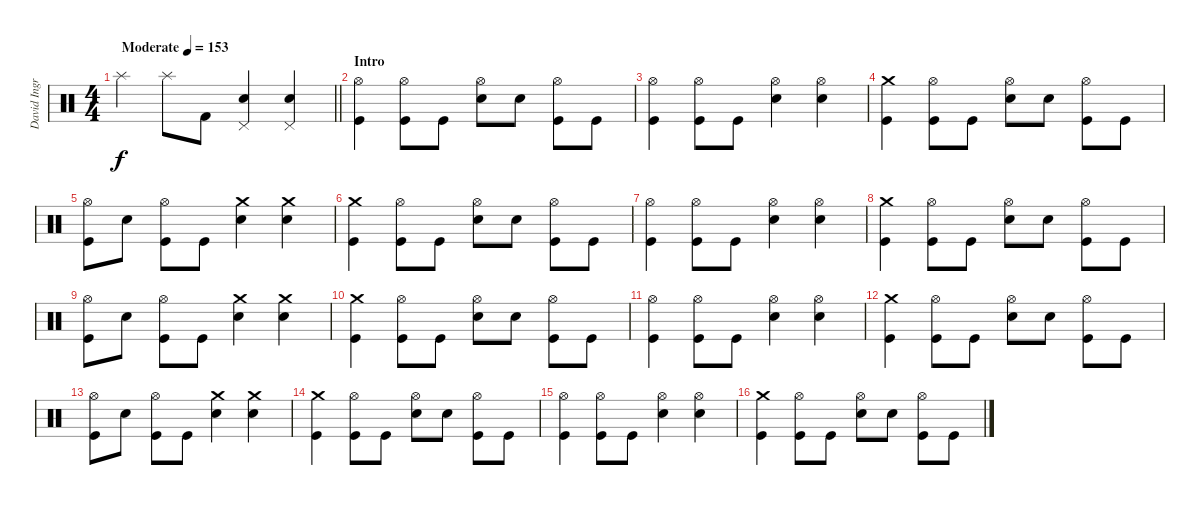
\track ("David Ingraham" "David Ingr") {instrument percussion}
\staff {score}
\articulation defaults
\ts (4 4)
\tempo (153 "Moderate")
\clef neutral
\barLineRight lightlight
\ks c "Splash (hit)".4{dy f} "Splash (hit)".8 "Kick (hit) 2".8
("Electric Snare (hit)" "Pedal Hi-Hat (hit)").4 ("Electric Snare (hit)" "Pedal Hi-Hat (hit)").4 |
\section ("" "Intro")
("Hi-Hat (open)" "Kick (hit)").4 ("Hi-Hat (open)" "Kick (hit)").8 "Kick (hit)".8 ("Hi-Hat (open)" "Snare (hit) 2").8 "Snare (hit) 2".8 ("Hi-Hat (open)" "Kick (hit)").8 "Kick (hit)".8 |
("Hi-Hat (open)" "Kick (hit)").4 ("Hi-Hat (open)" "Kick (hit)").8 "Kick (hit)".8 ("Hi-Hat (open)" "Snare (hit) 2").4 ("Hi-Hat (open)" "Snare (hit) 2").4 |
("Crash medium (hit)" "Kick (hit)").4 ("Hi-Hat (open)" "Kick (hit)").8 "Kick (hit)".8 ("Hi-Hat (open)" "Snare (hit) 2").8 "Snare (hit) 2".8 ("Hi-Hat (open)" "Kick (hit)").8 "Kick (hit)".8 |
("Hi-Hat (open)" "Kick (hit)").8 "Snare (hit) 2".8 ("Hi-Hat (open)" "Kick (hit)").8 "Kick (hit)".8 ("Crash medium (hit)" "Snare (hit) 2").4 ("Crash medium (hit)" "Snare (hit) 2").4 |
("Crash medium (hit)" "Kick (hit)").4 ("Hi-Hat (open)" "Kick (hit)").8 "Kick (hit)".8 ("Hi-Hat (open)" "Snare (hit) 2").8 "Snare (hit) 2".8 ("Hi-Hat (open)" "Kick (hit)").8 "Kick (hit)".8 |
("Hi-Hat (open)" "Kick (hit)").4 ("Hi-Hat (open)" "Kick (hit)").8 "Kick (hit)".8 ("Hi-Hat (open)" "Snare (hit) 2").4 ("Hi-Hat (open)" "Snare (hit) 2").4 |
("Crash medium (hit)" "Kick (hit)").4 ("Hi-Hat (open)" "Kick (hit)").8 "Kick (hit)".8 ("Hi-Hat (open)" "Snare (hit) 2").8 "Snare (hit) 2".8 ("Hi-Hat (open)" "Kick (hit)").8 "Kick (hit)".8 |
("Hi-Hat (open)" "Kick (hit)").8 "Snare (hit) 2".8 ("Hi-Hat (open)" "Kick (hit)").8 "Kick (hit)".8 ("Crash medium (hit)" "Snare (hit) 2").4 ("Crash medium (hit)" "Snare (hit) 2").4 |
("Crash medium (hit)" "Kick (hit)").4 ("Hi-Hat (open)" "Kick (hit)").8 "Kick (hit)".8 ("Hi-Hat (open)" "Snare (hit) 2").8 "Snare (hit) 2".8 ("Hi-Hat (open)" "Kick (hit)").8 "Kick (hit)".8 |
("Hi-Hat (open)" "Kick (hit)").4 ("Hi-Hat (open)" "Kick (hit)").8 "Kick (hit)".8 ("Hi-Hat (open)" "Snare (hit) 2").4 ("Hi-Hat (open)" "Snare (hit) 2").4 |
("Crash medium (hit)" "Kick (hit)").4 ("Hi-Hat (open)" "Kick (hit)").8 "Kick (hit)".8 ("Hi-Hat (open)" "Snare (hit) 2").8 "Snare (hit) 2".8 ("Hi-Hat (open)" "Kick (hit)").8 "Kick (hit)".8 |
("Hi-Hat (open)" "Kick (hit)").8 "Snare (hit) 2".8 ("Hi-Hat (open)" "Kick (hit)").8 "Kick (hit)".8 ("Crash medium (hit)" "Snare (hit) 2").4 ("Crash medium (hit)" "Snare (hit) 2").4 |
("Crash medium (hit)" "Kick (hit)").4 ("Hi-Hat (open)" "Kick (hit)").8 "Kick (hit)".8 ("Hi-Hat (open)" "Snare (hit) 2").8 "Snare (hit) 2".8 ("Hi-Hat (open)" "Kick (hit)").8 "Kick (hit)".8 |
("Hi-Hat (open)" "Kick (hit)").4 ("Hi-Hat (open)" "Kick (hit)").8 "Kick (hit)".8 ("Hi-Hat (open)" "Snare (hit) 2").4 ("Hi-Hat (open)" "Snare (hit) 2").4 |
("Crash medium (hit)" "Kick (hit)").4 ("Hi-Hat (open)" "Kick (hit)").8 "Kick (hit)".8 ("Hi-Hat (open)" "Snare (hit) 2").8 "Snare (hit) 2".8 ("Hi-Hat (open)" "Kick (hit)").8 "Kick (hit)".8
